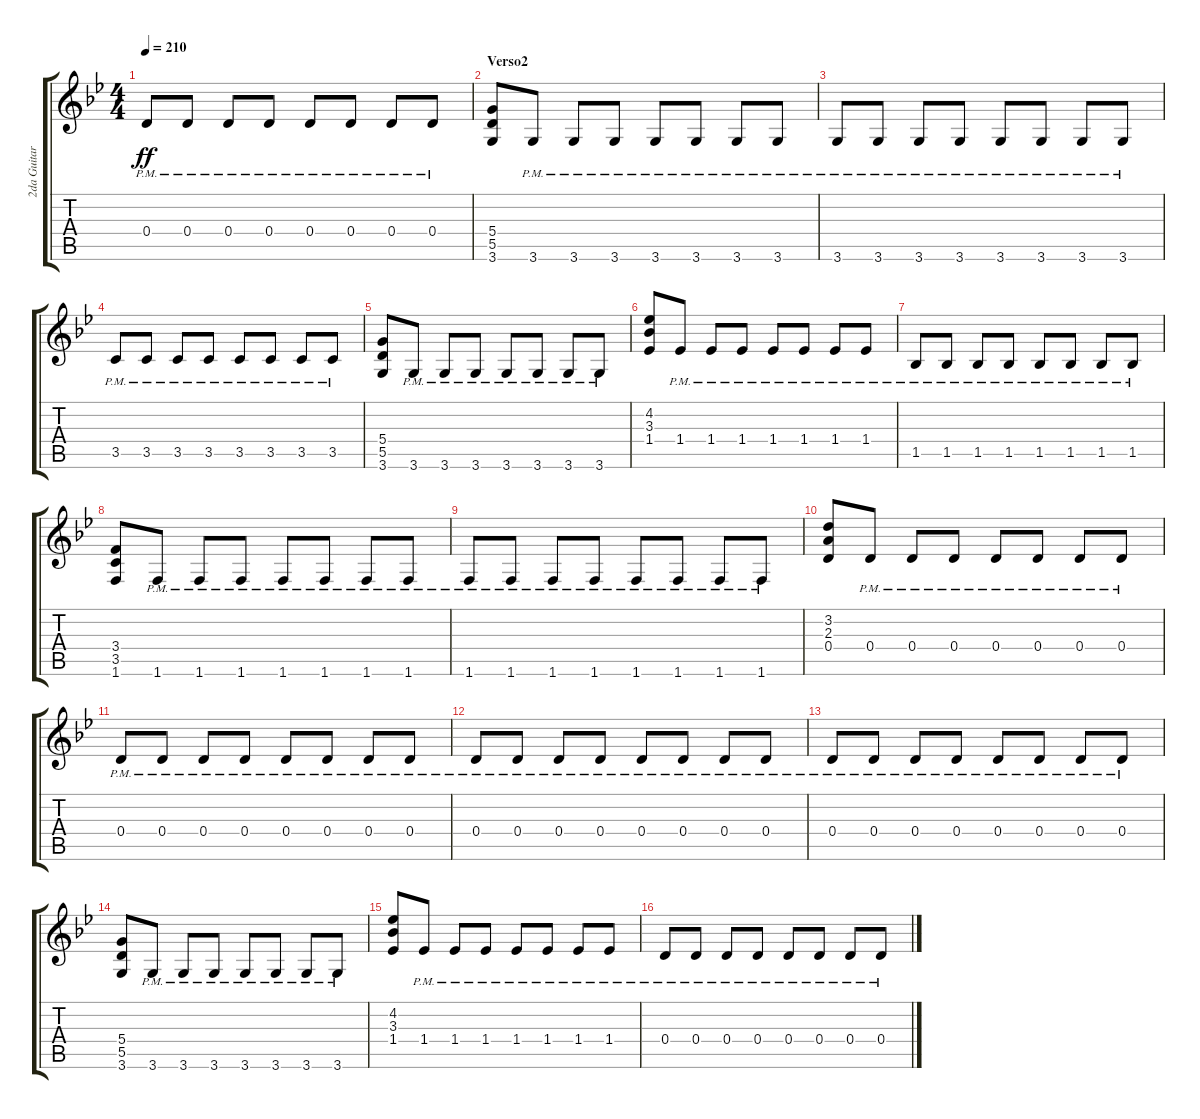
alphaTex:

\track ("2da Guitarra" "2da Guitar") {instrument overdrivenguitar}
\staff {score tabs}
\tuning (E4 B3 G3 D3 A2 E2) {hide}
\ts (4 4)
\tempo 210
\clef g2
\ks gminor
0.4{pm}.8{dy ff} 0.4{pm}.8 0.4{pm}.8 0.4{pm}.8 0.4{pm}.8 0.4{pm}.8 0.4{pm}.8 0.4{pm}.8 |
\section ("" "Verso2")
(5.4 5.5 3.6).8 3.6{pm}.8 3.6{pm}.8 3.6{pm}.8 3.6{pm}.8 3.6{pm}.8 3.6{pm}.8 3.6{pm}.8 |
3.6{pm}.8 3.6{pm}.8 3.6{pm}.8 3.6{pm}.8 3.6{pm}.8 3.6{pm}.8 3.6{pm}.8 3.6{pm}.8 |
3.5{pm}.8 3.5{pm}.8 3.5{pm}.8 3.5{pm}.8 3.5{pm}.8 3.5{pm}.8 3.5{pm}.8 3.5{pm}.8 |
(5.4 5.5 3.6).8 3.6{pm}.8 3.6{pm}.8 3.6{pm}.8 3.6{pm}.8 3.6{pm}.8 3.6{pm}.8 3.6{pm}.8 |
(4.2 3.3 1.4).8 1.4{pm}.8 1.4{pm}.8 1.4{pm}.8 1.4{pm}.8 1.4{pm}.8 1.4{pm}.8 1.4{pm}.8 |
1.5{pm}.8 1.5{pm}.8 1.5{pm}.8 1.5{pm}.8 1.5{pm}.8 1.5{pm}.8 1.5{pm}.8 1.5{pm}.8 |
(3.4 3.5 1.6).8 1.6{pm}.8 1.6{pm}.8 1.6{pm}.8 1.6{pm}.8 1.6{pm}.8 1.6{pm}.8 1.6{pm}.8 |
1.6{pm}.8 1.6{pm}.8 1.6{pm}.8 1.6{pm}.8 1.6{pm}.8 1.6{pm}.8 1.6{pm}.8 1.6{pm}.8 |
(3.2 2.3 0.4).8 0.4{pm}.8 0.4{pm}.8 0.4{pm}.8 0.4{pm}.8 0.4{pm}.8 0.4{pm}.8 0.4{pm}.8 |
0.4{pm}.8 0.4{pm}.8 0.4{pm}.8 0.4{pm}.8 0.4{pm}.8 0.4{pm}.8 0.4{pm}.8 0.4{pm}.8 |
0.4{pm}.8 0.4{pm}.8 0.4{pm}.8 0.4{pm}.8 0.4{pm}.8 0.4{pm}.8 0.4{pm}.8 0.4{pm}.8 |
0.4{pm}.8 0.4{pm}.8 0.4{pm}.8 0.4{pm}.8 0.4{pm}.8 0.4{pm}.8 0.4{pm}.8 0.4{pm}.8 |
(5.4 5.5 3.6).8 3.6{pm}.8 3.6{pm}.8 3.6{pm}.8 3.6{pm}.8 3.6{pm}.8 3.6{pm}.8 3.6{pm}.8 |
(4.2 3.3 1.4).8 1.4{pm}.8 1.4{pm}.8 1.4{pm}.8 1.4{pm}.8 1.4{pm}.8 1.4{pm}.8 1.4{pm}.8 |
0.4{pm}.8 0.4{pm}.8 0.4{pm}.8 0.4{pm}.8 0.4{pm}.8 0.4{pm}.8 0.4{pm}.8 0.4{pm}.8
